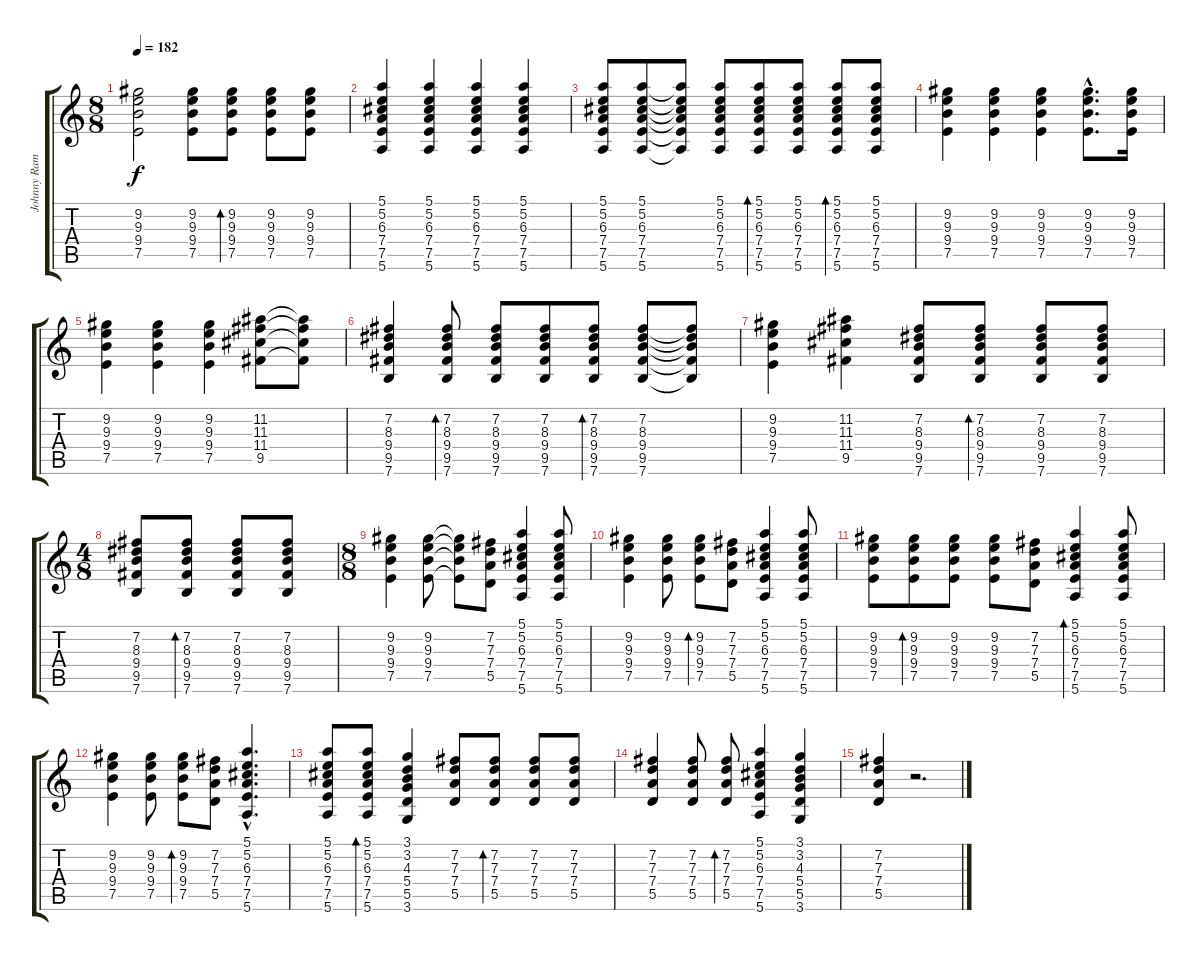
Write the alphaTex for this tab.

\track ("Johnny Ramone - Guitar" "Johnny Ram") {instrument distortionguitar}
\staff {score tabs}
\tuning (E4 B3 G3 D3 A2 E2) {hide}
\ts (8 8)
\tempo 182
\clef g2
\ks c
(9.2 9.3 9.4 7.5).2{dy f} (9.2 9.3 9.4 7.5).8 (9.2 9.3 9.4 7.5).8{bd 240} (9.2 9.3 9.4 7.5).8 (9.2 9.3 9.4 7.5).8 |
(5.1 5.2 6.3 7.4 7.5 5.6).4 (5.1 5.2 6.3 7.4 7.5 5.6).4 (5.1 5.2 6.3 7.4 7.5 5.6).4 (5.1 5.2 6.3 7.4 7.5 5.6).4 |
(5.1 5.2 6.3 7.4 7.5 5.6).8 (5.1 5.2 6.3 7.4 7.5 5.6).8 (5.1{t} 5.2{t} 6.3{t} 7.4{t} 7.5{t} 5.6{t}).8 (5.1 5.2 6.3 7.4 7.5 5.6).8 (5.1 5.2 6.3 7.4 7.5 5.6).8{bd 60} (5.1 5.2 6.3 7.4 7.5 5.6).8 (5.1 5.2 6.3 7.4 7.5 5.6).8{bd 240} (5.1 5.2 6.3 7.4 7.5 5.6).8 |
(9.2 9.3 9.4 7.5).4 (9.2 9.3 9.4 7.5).4 (9.2 9.3 9.4 7.5).4 (9.2{hac} 9.3{hac} 9.4{hac} 7.5{hac}).8{d} (9.2 9.3 9.4 7.5).16 |
(9.2 9.3 9.4 7.5).4 (9.2 9.3 9.4 7.5).4 (9.2 9.3 9.4 7.5).4 (11.2 11.3 11.4 9.5).8 (11.2{t} 11.3{t} 11.4{t} 9.5{t}).8 |
(7.2 8.3 9.4 9.5 7.6).4 (7.2 8.3 9.4 9.5 7.6).8{bd 240} (7.2 8.3 9.4 9.5 7.6).8 (7.2 8.3 9.4 9.5 7.6).8 (7.2 8.3 9.4 9.5 7.6).8{bd 240} (7.2 8.3 9.4 9.5 7.6).8 (7.2{t} 8.3{t} 9.4{t} 9.5{t} 7.6{t}).8 |
(9.2 9.3 9.4 7.5).4 (11.2 11.3 11.4 9.5).4 (7.2 8.3 9.4 9.5 7.6).8 (7.2 8.3 9.4 9.5 7.6).8{bd 240} (7.2 8.3 9.4 9.5 7.6).8 (7.2 8.3 9.4 9.5 7.6).8 |
\ts (4 8)
(7.2 8.3 9.4 9.5 7.6).8 (7.2 8.3 9.4 9.5 7.6).8{bd 240} (7.2 8.3 9.4 9.5 7.6).8 (7.2 8.3 9.4 9.5 7.6).8 |
\ts (8 8)
(9.2 9.3 9.4 7.5).4 (9.2 9.3 9.4 7.5).8 (9.2{t} 9.3{t} 9.4{t} 7.5{t}).8 (7.2 7.3 7.4 5.5).8 (5.1 5.2 6.3 7.4 7.5 5.6).4 (5.1 5.2 6.3 7.4 7.5 5.6).8 |
(9.2 9.3 9.4 7.5).4 (9.2 9.3 9.4 7.5).8 (9.2 9.3 9.4 7.5).8{bd 240} (7.2 7.3 7.4 5.5).8 (5.1 5.2 6.3 7.4 7.5 5.6).4 (5.1 5.2 6.3 7.4 7.5 5.6).8 |
(9.2 9.3 9.4 7.5).8 (9.2 9.3 9.4 7.5).8{bd 240} (9.2 9.3 9.4 7.5).8 (9.2 9.3 9.4 7.5).8 (7.2 7.3 7.4 5.5).8 (5.1 5.2 6.3 7.4 7.5 5.6).4{bd 240} (5.1 5.2 6.3 7.4 7.5 5.6).8 |
(9.2 9.3 9.4 7.5).4 (9.2 9.3 9.4 7.5).8 (9.2 9.3 9.4 7.5).8{bd 240} (7.2 7.3 7.4 5.5).8 (5.1{hac} 5.2{hac} 6.3{hac} 7.4{hac} 7.5{hac} 5.6{hac}).4{d} |
(5.1 5.2 6.3 7.4 7.5 5.6).8 (5.1 5.2 6.3 7.4 7.5 5.6).8{bd 240} (3.1 3.2 4.3 5.4 5.5 3.6).4 (7.2 7.3 7.4 5.5).8 (7.2 7.3 7.4 5.5).8{bd 240} (7.2 7.3 7.4 5.5).8 (7.2 7.3 7.4 5.5).8 |
(7.2 7.3 7.4 5.5).4 (7.2 7.3 7.4 5.5).8 (7.2 7.3 7.4 5.5).8{bd 240} (5.1 5.2 6.3 7.4 7.5 5.6).4 (3.1 3.2 4.3 5.4 5.5 3.6).4 |
(7.2 7.3 7.4 5.5).4 r.2{d}
